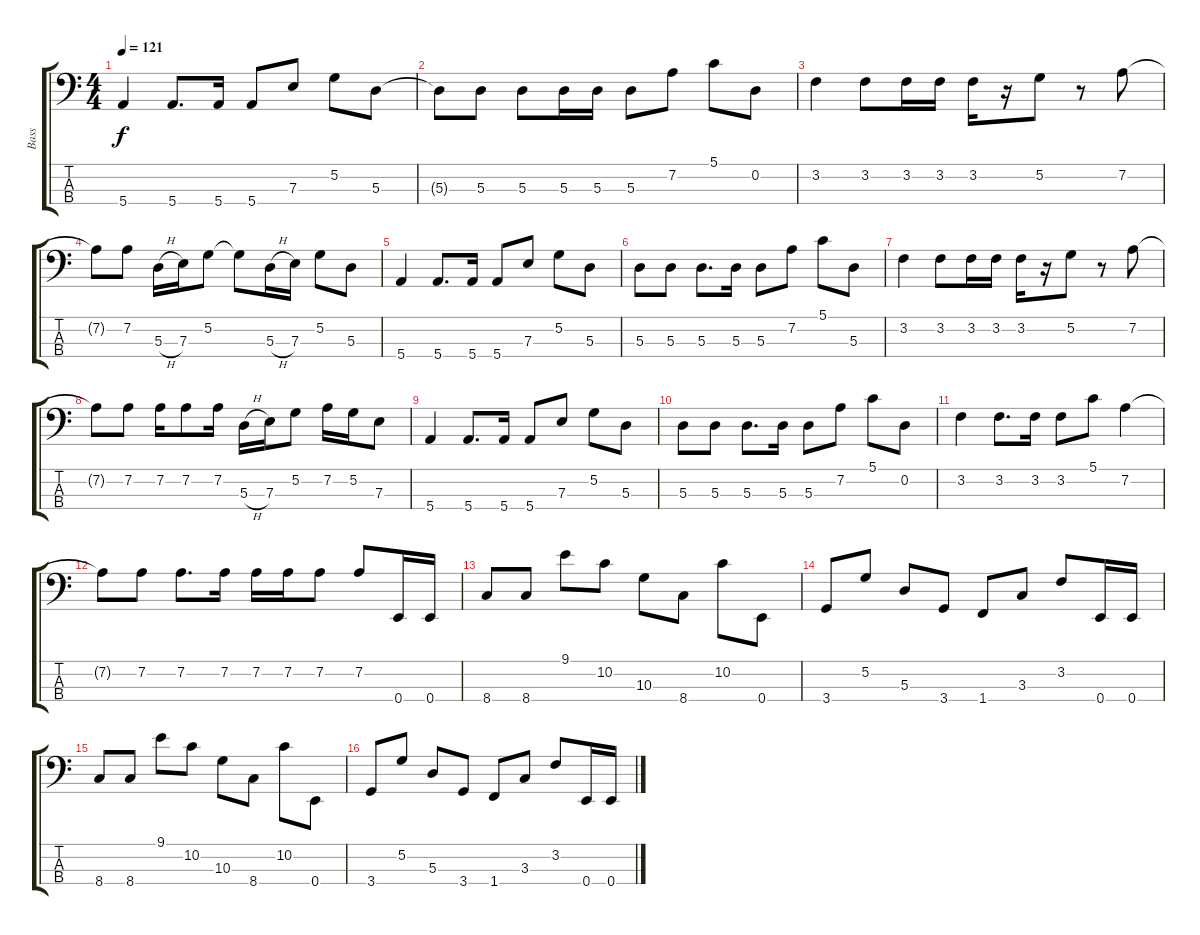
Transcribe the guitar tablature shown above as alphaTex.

\track ("Bass" "Bass") {instrument electricbassfinger}
\staff {score tabs}
\tuning (G2 D2 A1 E1) {hide}
\ts (4 4)
\tempo 121
\clef f4
\ks c
5.4.4{dy f} 5.4.8{d} 5.4.16 5.4.8 7.3.8 5.2.8 5.3.8 |
5.3{t}.8 5.3.8 5.3.8 5.3.16 5.3.16 5.3.8 7.2.8 5.1.8 0.2.8 |
3.2.4 3.2.8 3.2.16 3.2.16 3.2.16 r.16 5.2.8 r.8 7.2.8 |
7.2{t}.8 7.2.8 5.3{h}.16 7.3.16 5.2.8 5.2{t}.8 5.3{h}.16 7.3.16 5.2.8 5.3.8 |
5.4.4 5.4.8{d} 5.4.16 5.4.8 7.3.8 5.2.8 5.3.8 |
5.3.8 5.3.8 5.3.8{d} 5.3.16 5.3.8 7.2.8 5.1.8 5.3.8 |
3.2.4 3.2.8 3.2.16 3.2.16 3.2.16 r.16 5.2.8 r.8 7.2.8 |
7.2{t}.8 7.2.8 7.2.16 7.2.8 7.2.16 5.3{h}.16 7.3.16 5.2.8 7.2.16 5.2.16 7.3.8 |
5.4.4 5.4.8{d} 5.4.16 5.4.8 7.3.8 5.2.8 5.3.8 |
5.3.8 5.3.8 5.3.8{d} 5.3.16 5.3.8 7.2.8 5.1.8 0.2.8 |
3.2.4 3.2.8{d} 3.2.16 3.2.8 5.1.8 7.2.4 |
7.2{t}.8 7.2.8 7.2.8{d} 7.2.16 7.2.16 7.2.16 7.2.8 7.2.8 0.4.16 0.4.16 |
8.4.8 8.4.8 9.1.8 10.2.8 10.3.8 8.4.8 10.2.8 0.4.8 |
3.4.8 5.2.8 5.3.8 3.4.8 1.4.8 3.3.8 3.2.8 0.4.16 0.4.16 |
8.4.8 8.4.8 9.1.8 10.2.8 10.3.8 8.4.8 10.2.8 0.4.8 |
3.4.8 5.2.8 5.3.8 3.4.8 1.4.8 3.3.8 3.2.8 0.4.16 0.4.16
